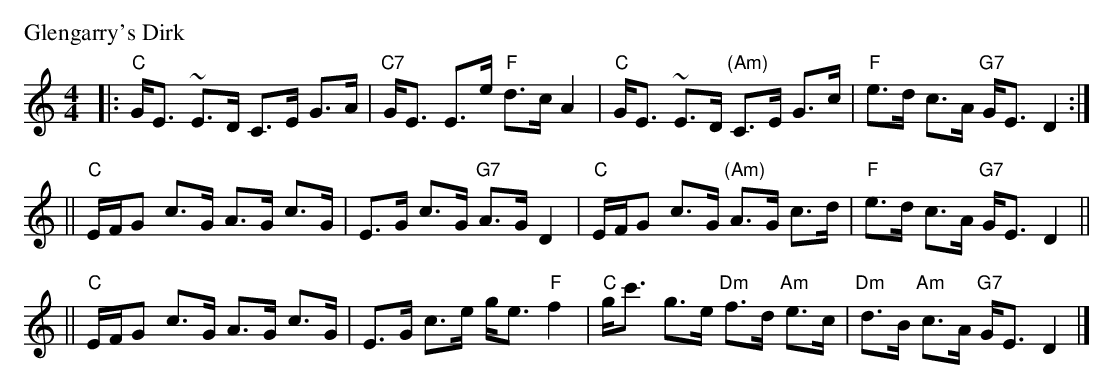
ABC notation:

X:1
P: Glengarry's Dirk
M: 4/4
L: 1/8
K: C
|: "C"G<E ~E>D C>E G>A | "C7"G<E E>e "F"d>c A2 | "C"G<E ~E>D "(Am)"C>E G>c | "F"e>d c>A "G7"G<E D2 :|
|| "C"E/F/G c>G A>G c>G | E>G c>G "G7"A>G D2 | "C"E/F/G c>G "(Am)"A>G c>d | "F"e>d c>A "G7"G<E D2 ||
|| "C"E/F/G c>G A>G c>G | E>G c>e g<e "F"f2 | "C"g<c' g>e "Dm"f>d "Am"e>c | "Dm"d>B "Am"c>A "G7"G<E D2 |]
